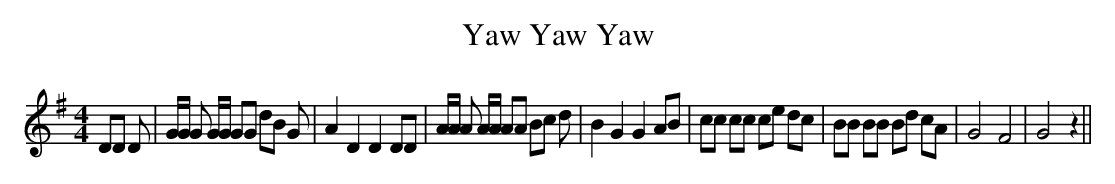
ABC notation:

X:1
T:Yaw Yaw Yaw
M:4/4
L:1/8
K:G
 DD D| G/2G/2 G G/2G/2 GG dB G| A2 D2 D2 DD| A/2A/2 A A/2A/2 AA Bc d|\
 B2 G2 G2 AB| cc cc ce dc| BB BB Bd cA| G4 F4| G4 z2||
